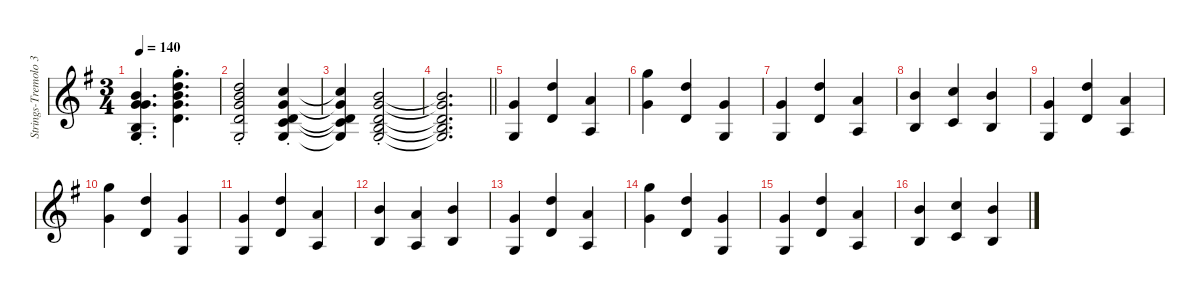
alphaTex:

\defaultSystemsLayout 8
\hideDynamics
\bracketExtendMode groupsimilarinstruments
\firstSystemTrackNameMode fullname
\otherSystemsTrackNameOrientation horizontal
\track ("Strings-Tremolo 3" "vln.") {defaultSystemsLayout 8 instrument tremolostrings}
\staff {score}
\tuning (E4 B3 G3 D3 A2 E2)
\ts (3 4)
\beaming (8 2 2 2)
\tempo 140
\clef g2
\ks g
(7.1{st acc forcenatural} 8.2{st acc forcenatural} 12.3{acc forcenatural} 9.4{st acc forcenatural} 10.5{st acc forcenatural}).4{d dy f instrument tremolostrings beam Up} (15.1{st acc forcenatural} 15.2{st acc forcenatural} 16.3{st acc forcenatural} 17.4{st acc forcenatural} 17.5{st acc forcenatural}).4{d beam Down} |
(10.1{st acc forcenatural} 12.2{st acc forcenatural} 12.3{st acc forcenatural} 12.4{st acc forcenatural} 10.5{st acc forcenatural}).2{beam Up} (8.1{st acc forcenatural} 8.2{st acc forcenatural} 7.3{st acc forcenatural} 10.4{st acc forcenatural} 10.5{st acc forcenatural}).4{beam Up} |
(8.1{t acc forcenatural} 8.2{t acc forcenatural} 7.3{t acc forcenatural} 10.4{t acc forcenatural} 10.5{t acc forcenatural}).4{beam Up} (7.1{st acc forcenatural} 8.2{st acc forcenatural} 7.3{st acc forcenatural} 9.4{st acc forcenatural} 10.5{st acc forcenatural}).2{dy mf beam Up} |
\barLineRight lightlight
(7.1{t acc forcenatural} 8.2{t acc forcenatural} 7.3{t acc forcenatural} 9.4{t acc forcenatural} 10.5{t acc forcenatural}).2{d dy f beam Up} |
(12.3{acc forcenatural} 10.5{acc forcenatural}).4{dy p beam Up} (15.2{acc forcenatural} 12.4{acc forcenatural}).4{dy mf beam Up} (14.3{acc forcenatural} 12.5{acc forcenatural}).4{beam Up} |
(15.1{acc forcenatural} 12.3{acc forcenatural}).4{dy f beam Down} (15.2{acc forcenatural} 12.4{acc forcenatural}).4{beam Up} (12.3{acc forcenatural} 10.5{acc forcenatural}).4{beam Up} |
(12.3{acc forcenatural} 10.5{acc forcenatural}).4{dy mf beam Up} (15.2{acc forcenatural} 12.4{acc forcenatural}).4{beam Up} (14.3{acc forcenatural} 12.5{acc forcenatural}).4{beam Up} |
(12.2{acc forcenatural} 9.4{acc forcenatural}).4{dy ff beam Up} (13.2{acc forcenatural} 10.4{acc forcenatural}).4{beam Up} (12.2{acc forcenatural} 9.4{acc forcenatural}).4{beam Up} |
(12.3{acc forcenatural} 10.5{acc forcenatural}).4{dy mf beam Up} (15.2{acc forcenatural} 12.4{acc forcenatural}).4{beam Up} (14.3{acc forcenatural} 12.5{acc forcenatural}).4{beam Up} |
(15.1{acc forcenatural} 12.3{acc forcenatural}).4{dy ff beam Down} (15.2{acc forcenatural} 12.4{acc forcenatural}).4{beam Up} (12.3{acc forcenatural} 10.5{acc forcenatural}).4{dy f beam Up} |
(12.3{acc forcenatural} 10.5{acc forcenatural}).4{dy mp beam Up} (15.2{acc forcenatural} 12.4{acc forcenatural}).4{beam Up} (14.3{acc forcenatural} 12.5{acc forcenatural}).4{dy mf beam Up} |
(12.2{acc forcenatural} 9.4{acc forcenatural}).4{dy ff beam Up} (10.2{acc forcenatural} 7.4{acc forcenatural}).4{beam Up} (12.2{acc forcenatural} 9.4{acc forcenatural}).4{beam Up} |
(12.3{acc forcenatural} 10.5{acc forcenatural}).4{dy mp beam Up} (15.2{acc forcenatural} 12.4{acc forcenatural}).4{dy mf beam Up} (14.3{acc forcenatural} 12.5{acc forcenatural}).4{beam Up} |
(15.1{acc forcenatural} 12.3{acc forcenatural}).4{dy ff beam Down} (15.2{acc forcenatural} 12.4{acc forcenatural}).4{beam Up} (12.3{acc forcenatural} 10.5{acc forcenatural}).4{dy f beam Up} |
(12.3{acc forcenatural} 10.5{acc forcenatural}).4{dy mf beam Up} (15.2{acc forcenatural} 12.4{acc forcenatural}).4{beam Up} (14.3{acc forcenatural} 12.5{acc forcenatural}).4{beam Up} |
(12.2{acc forcenatural} 9.4{acc forcenatural}).4{dy ff beam Up} (13.2{acc forcenatural} 10.4{acc forcenatural}).4{beam Up} (12.2{acc forcenatural} 9.4{acc forcenatural}).4{beam Up}
